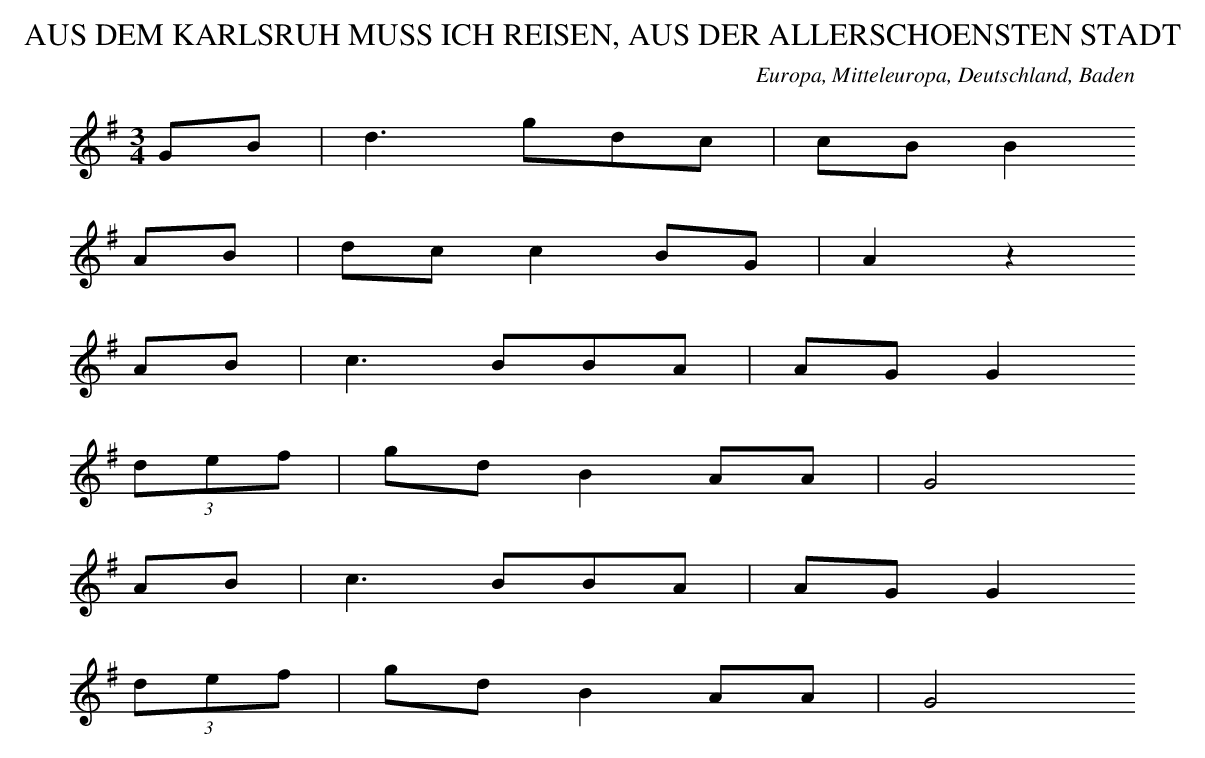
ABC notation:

X:1
T: AUS DEM KARLSRUH MUSS ICH REISEN, AUS DER ALLERSCHOENSTEN STADT
O: Europa, Mitteleuropa, Deutschland, Baden
M: 3/4
L: 1/8
K: G
GB | d3gdc | cBB2
AB | dcc2BG | A2z2
AB | c3BBA | AGG2
(3def | gdB2AA | G4
AB | c3BBA | AGG2
(3def | gdB2AA | G4
